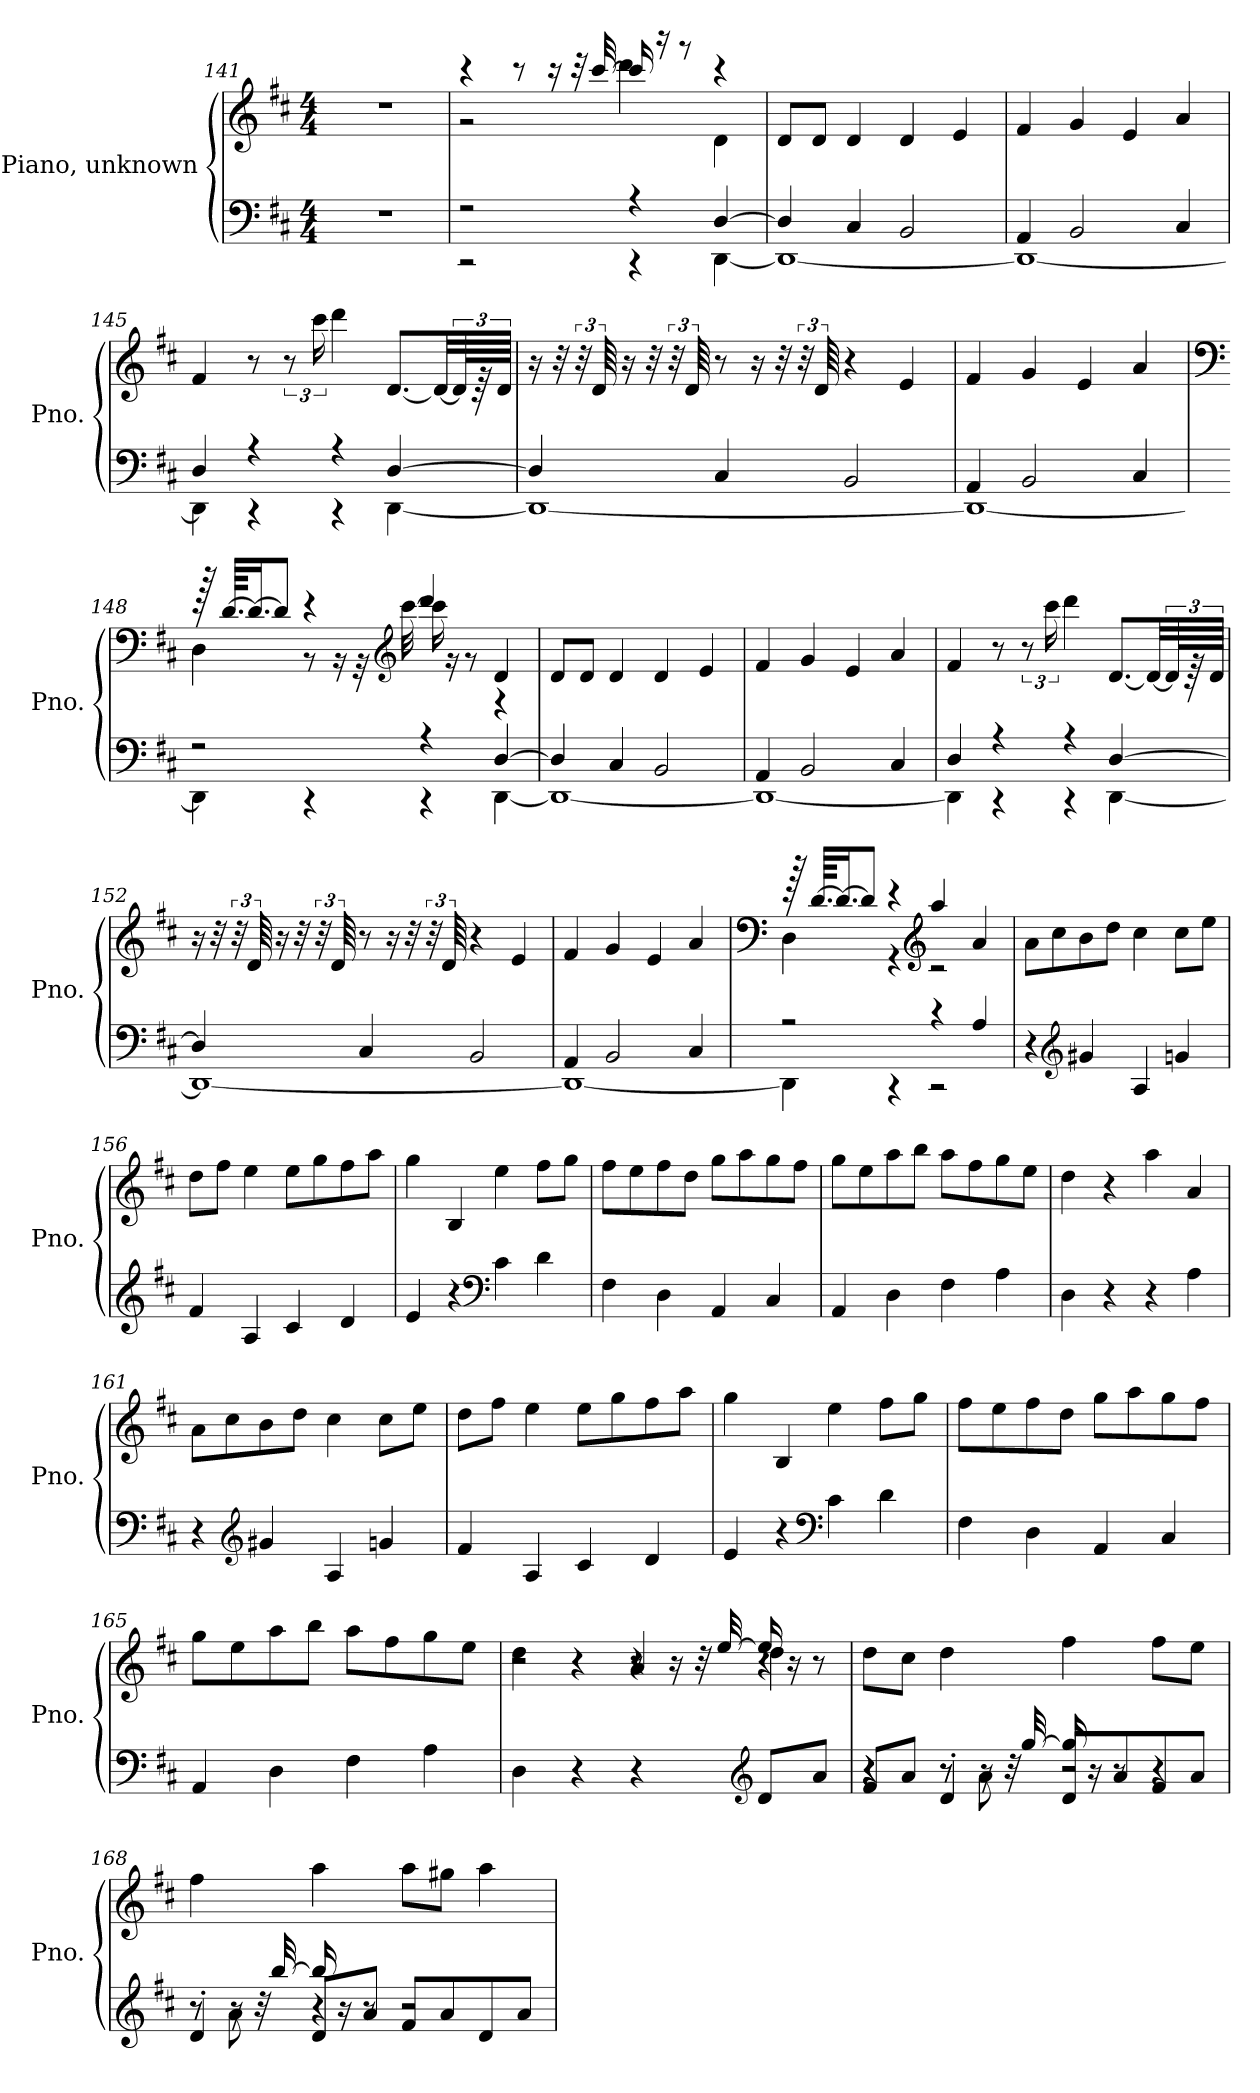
**kern	**kern
*part1	*part1
*staff2	*staff1
*I"Piano, unknown	*
*I'Pno.	*
*clefF4	*clefG2
*k[f#c#]	*k[f#c#]
*M4/4	*M4/4
=141	=141
1r	1r
=142	=142
*^	*^
2r	2r	4r	2r
.	.	8r	.
.	.	16r	.
.	.	32r	.
.	.	[32ccc#/	.
4r	4r	16ccc#/]	4ddd\
.	.	16r	.
.	.	8r	.
[4D/	[4DD\	4r	4d\
*	*	*v	*v
=143	=143	=143
4D/]	1DD_	8d/L
.	.	8d/J
4C#/	.	4d/
2BB/	.	4d/
.	.	4e/
=144	=144	=144
4AA/	1DD_	4f#/
2BB/	.	4g/
.	.	4e/
4C#/	.	4a/
=145	=145	=145
4D/	4DD\]	4f#/
4r	4r	8r
.	.	12r
.	.	24ccc#\
4r	4r	4ddd\
[4D/	[4DD\	[8.d/L
.	.	32d/LL_
.	.	96d/JJJk]
.	.	96r
.	.	96d/
!!LO:PB:g=z
=146	=146	=146
4D/]	1DD_	16r
.	.	32r
.	.	48r
.	.	96d/
.	.	16r
.	.	32r
.	.	48r
.	.	96d/
4C#/	.	8r
.	.	16r
.	.	32r
.	.	48r
.	.	96d/
2BB/	.	4r
.	.	4e/
=147	=147	=147
4AA/	1DD_	4f#/
2BB/	.	4g/
.	.	4e/
4C#/	.	4a/
=148	=148	=148
*	*	*clefF4
*	*	*^
2r	4DD\]	128r	4D\
.	.	[64.d/KKLL	.
.	.	16.d/J_	.
.	.	8d/J]	.
.	4r	4r	8r
.	.	.	16r
.	.	.	32r
*	*	*clefG2	*
.	.	.	[32ccc#\
4r	4r	4ddd/	16ccc#\]
.	.	.	16r
.	.	.	8r
[4D/	[4DD\	4d/	4r
*	*	*v	*v
!!LO:LB:g=z
=149	=149	=149
4D/]	1DD_	8d/L
.	.	8d/J
4C#/	.	4d/
2BB/	.	4d/
.	.	4e/
=150	=150	=150
4AA/	1DD_	4f#/
2BB/	.	4g/
.	.	4e/
4C#/	.	4a/
=151	=151	=151
4D/	4DD\]	4f#/
4r	4r	8r
.	.	12r
.	.	24ccc#\
4r	4r	4ddd\
[4D/	[4DD\	[8.d/L
.	.	32d/LL_
.	.	96d/JJJk]
.	.	96r
.	.	96d/
=152	=152	=152
4D/]	1DD_	16r
.	.	32r
.	.	48r
.	.	96d/
.	.	16r
.	.	32r
.	.	48r
.	.	96d/
4C#/	.	8r
.	.	16r
.	.	32r
.	.	48r
.	.	96d/
2BB/	.	4r
.	.	4e/
=153	=153	=153
4AA/	1DD_	4f#/
2BB/	.	4g/
.	.	4e/
4C#/	.	4a/
!!LO:LB:g=z
=154	=154	=154
*	*	*clefF4
*	*	*^
2r	4DD\]	128r	4D\
.	.	[64.d/KKLL	.
.	.	16.d/J_	.
.	.	8d/J]	.
.	4r	4r	4r
*	*	*clefG2	*
4r	2r	4aa/	2r
4A/	.	4a/	.
*v	*v	*	*
*	*v	*v
=155	=155
4r	8a\L
.	8cc#\
*clefG2	*
4g#X/	8b\
.	8dd\J
4A/	4cc#\
4gn/	8cc#\L
.	8ee\J
=156	=156
4f#/	8dd\L
.	8ff#\J
4A/	4ee\
4c#/	8ee\L
.	8gg\
4d/	8ff#\
.	8aa\J
=157	=157
4e/	4gg\
4r	4B/
*clefF4	*
4c#\	4ee\
4d\	8ff#\L
.	8gg\J
!!LO:LB:g=z
=158	=158
4F#\	8ff#\L
.	8ee\
4D\	8ff#\
.	8dd\J
4AA/	8gg\L
.	8aa\
4C#/	8gg\
.	8ff#\J
=159	=159
4AA/	8gg\L
.	8ee\
4D\	8aa\
.	8bb\J
4F#\	8aa\L
.	8ff#\
4A\	8gg\
.	8ee\J
=160	=160
4D\	4dd\
4r	4r
4r	4aa\
4A\	4a/
=161	=161
4r	8a\L
.	8cc#\
*clefG2	*
4g#X/	8b\
.	8dd\J
4A/	4cc#\
4gn/	8cc#\L
.	8ee\J
=162	=162
4f#/	8dd\L
.	8ff#\J
4A/	4ee\
4c#/	8ee\L
.	8gg\
4d/	8ff#\
.	8aa\J
!!LO:LB:g=z
=163	=163
4e/	4gg\
4r	4B/
*clefF4	*
4c#\	4ee\
4d\	8ff#\L
.	8gg\J
=164	=164
4F#\	8ff#\L
.	8ee\
4D\	8ff#\
.	8dd\J
4AA/	8gg\L
.	8aa\
4C#/	8gg\
.	8ff#\J
=165	=165
4AA/	8gg\L
.	8ee\
4D\	8aa\
.	8bb\J
4F#\	8aa\L
.	8ff#\
4A\	8gg\
.	8ee\J
=166	=166
*	*^
*	*	*^
4D\	2r	4dd\	2r
4r	.	4r	.
4r	8r	4r	4a/
.	16r	.	.
.	32r	.	.
.	[32ee/	.	.
*clefG2	*	*	*
8d/L	16ee/]	4dd\	4r
.	16r	.	.
8a/J	8r	.	.
*	*v	*v	*v
!!LO:LB:g=z
=167	=167
*^	*
*	*^	*
4r	4r	8f#/L	8dd\L
.	.	8a/J	8cc#\J
8r	8r	4d'/	4dd\
16r	8a\	.	.
32r	.	.	.
[32gg/	.	.	.
16gg/]	2r	8d/L	4ff#\
16r	.	.	.
8r	.	8a/	.
4r	.	8f#/	8ff#\L
.	.	8a/J	8ee\J
=168	=168	=168	=168
8r	8r	4d'/	4ff#\
16r	8a\	.	.
32r	.	.	.
[32bb/	.	.	.
16bb/]	4r	8d/L	4aa\
16r	.	.	.
8r	.	8a/J	.
2r	2r	8f#/L	8aa\L
.	.	8a/	8gg#X\J
.	.	8d/	4aa\
.	.	8a/J	.
*v	*v	*v	*
=	=
*-	*-
